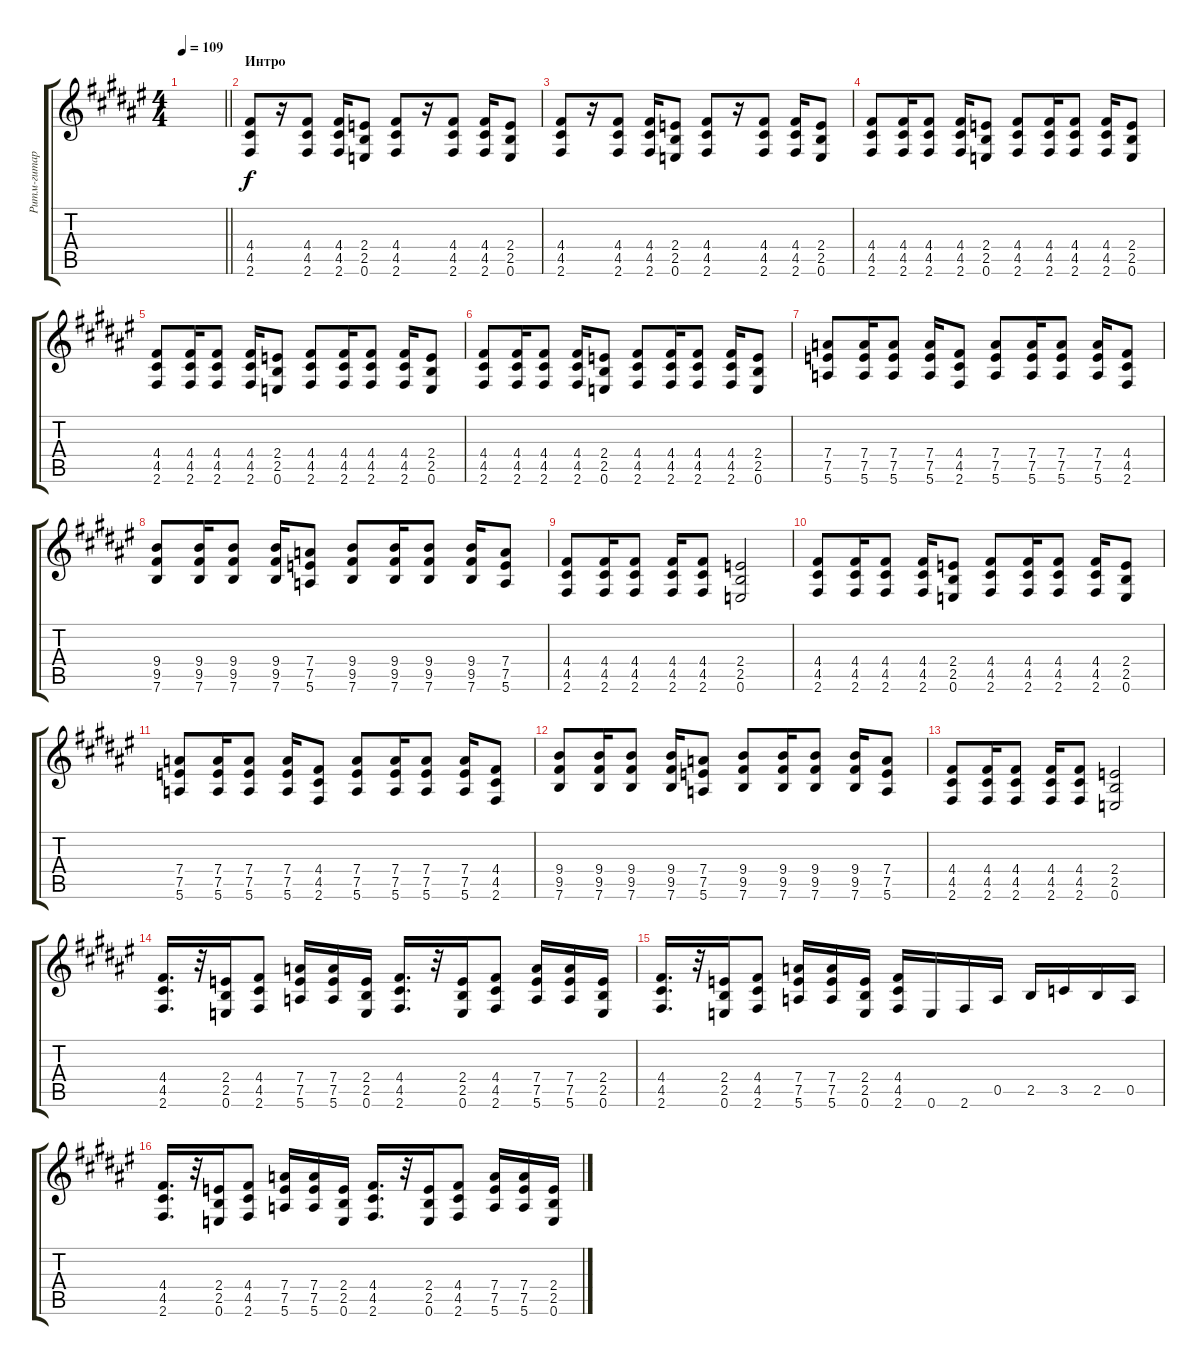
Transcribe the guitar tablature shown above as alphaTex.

\track ("Ритм-гитара Толик" "Ритм-гитар") {instrument distortionguitar}
\staff {score tabs}
\tuning (E4 B3 G3 D3 A2 E2) {hide}
\ts (4 4)
\tempo 109
\clef g2
\barLineRight lightlight
\ks f#
|
\section ("" "Интро")
(4.4 4.5 2.6).8 r.16 (4.4 4.5 2.6).8 (4.4 4.5 2.6).16 (2.4 2.5 0.6).8 (4.4 4.5 2.6).8 r.16 (4.4 4.5 2.6).8 (4.4 4.5 2.6).16 (2.4 2.5 0.6).8 |
(4.4 4.5 2.6).8 r.16 (4.4 4.5 2.6).8 (4.4 4.5 2.6).16 (2.4 2.5 0.6).8 (4.4 4.5 2.6).8 r.16 (4.4 4.5 2.6).8 (4.4 4.5 2.6).16 (2.4 2.5 0.6).8 |
(4.4 4.5 2.6).8 (4.4 4.5 2.6).16 (4.4 4.5 2.6).8 (4.4 4.5 2.6).16 (2.4 2.5 0.6).8 (4.4 4.5 2.6).8 (4.4 4.5 2.6).16 (4.4 4.5 2.6).8 (4.4 4.5 2.6).16 (2.4 2.5 0.6).8 |
(4.4 4.5 2.6).8 (4.4 4.5 2.6).16 (4.4 4.5 2.6).8 (4.4 4.5 2.6).16 (2.4 2.5 0.6).8 (4.4 4.5 2.6).8 (4.4 4.5 2.6).16 (4.4 4.5 2.6).8 (4.4 4.5 2.6).16 (2.4 2.5 0.6).8 |
(4.4 4.5 2.6).8 (4.4 4.5 2.6).16 (4.4 4.5 2.6).8 (4.4 4.5 2.6).16 (2.4 2.5 0.6).8 (4.4 4.5 2.6).8 (4.4 4.5 2.6).16 (4.4 4.5 2.6).8 (4.4 4.5 2.6).16 (2.4 2.5 0.6).8 |
(7.4 7.5 5.6).8 (7.4 7.5 5.6).16 (7.4 7.5 5.6).8 (7.4 7.5 5.6).16 (4.4 4.5 2.6).8 (7.4 7.5 5.6).8 (7.4 7.5 5.6).16 (7.4 7.5 5.6).8 (7.4 7.5 5.6).16 (4.4 4.5 2.6).8 |
(9.4 9.5 7.6).8 (9.4 9.5 7.6).16 (9.4 9.5 7.6).8 (9.4 9.5 7.6).16 (7.4 7.5 5.6).8 (9.4 9.5 7.6).8 (9.4 9.5 7.6).16 (9.4 9.5 7.6).8 (9.4 9.5 7.6).16 (7.4 7.5 5.6).8 |
(4.4 4.5 2.6).8 (4.4 4.5 2.6).16 (4.4 4.5 2.6).8 (4.4 4.5 2.6).16 (4.4 4.5 2.6).8 (2.4 2.5 0.6).2 |
(4.4 4.5 2.6).8 (4.4 4.5 2.6).16 (4.4 4.5 2.6).8 (4.4 4.5 2.6).16 (2.4 2.5 0.6).8 (4.4 4.5 2.6).8 (4.4 4.5 2.6).16 (4.4 4.5 2.6).8 (4.4 4.5 2.6).16 (2.4 2.5 0.6).8 |
(7.4 7.5 5.6).8 (7.4 7.5 5.6).16 (7.4 7.5 5.6).8 (7.4 7.5 5.6).16 (4.4 4.5 2.6).8 (7.4 7.5 5.6).8 (7.4 7.5 5.6).16 (7.4 7.5 5.6).8 (7.4 7.5 5.6).16 (4.4 4.5 2.6).8 |
(9.4 9.5 7.6).8 (9.4 9.5 7.6).16 (9.4 9.5 7.6).8 (9.4 9.5 7.6).16 (7.4 7.5 5.6).8 (9.4 9.5 7.6).8 (9.4 9.5 7.6).16 (9.4 9.5 7.6).8 (9.4 9.5 7.6).16 (7.4 7.5 5.6).8 |
(4.4 4.5 2.6).8 (4.4 4.5 2.6).16 (4.4 4.5 2.6).8 (4.4 4.5 2.6).16 (4.4 4.5 2.6).8 (2.4 2.5 0.6).2 |
(4.4 4.5 2.6).16{d} r.32 (2.4 2.5 0.6).16 (4.4 4.5 2.6).8 (7.4 7.5 5.6).16 (7.4 7.5 5.6).16 (2.4 2.5 0.6).16 (4.4 4.5 2.6).16{d} r.32 (2.4 2.5 0.6).16 (4.4 4.5 2.6).8 (7.4 7.5 5.6).16 (7.4 7.5 5.6).16 (2.4 2.5 0.6).16 |
(4.4 4.5 2.6).16{d} r.32 (2.4 2.5 0.6).16 (4.4 4.5 2.6).8 (7.4 7.5 5.6).16 (7.4 7.5 5.6).16 (2.4 2.5 0.6).16 (4.4 4.5 2.6).16 0.6.16 2.6.16 0.5.16 2.5.16 3.5.16 2.5.16 0.5.16 |
(4.4 4.5 2.6).16{d} r.32 (2.4 2.5 0.6).16 (4.4 4.5 2.6).8 (7.4 7.5 5.6).16 (7.4 7.5 5.6).16 (2.4 2.5 0.6).16 (4.4 4.5 2.6).16{d} r.32 (2.4 2.5 0.6).16 (4.4 4.5 2.6).8 (7.4 7.5 5.6).16 (7.4 7.5 5.6).16 (2.4 2.5 0.6).16
